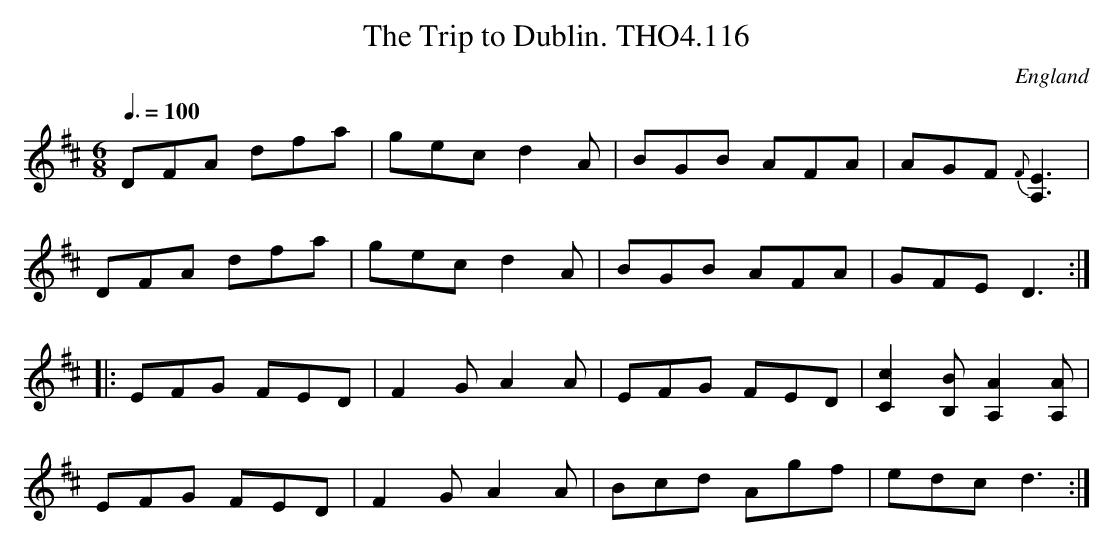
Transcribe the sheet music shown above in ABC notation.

X:1
T:Trip to Dublin. THO4.116, The
O:England
M:6/8
L:1/8
Q:3/8=100
K:D major
DFA dfa|gec d2 A|BGB AFA|AGF {F}[E3A,3]|
DFA dfa|gec d2 A|BGB AFA|GFE D3:|
|:EFG FED|F2 G A2 A|EFG FED|[c2C2][BB,][A2A,2][AA,]|
EFG FED|F2 G A2 A|Bcd Agf|edc d3:|
